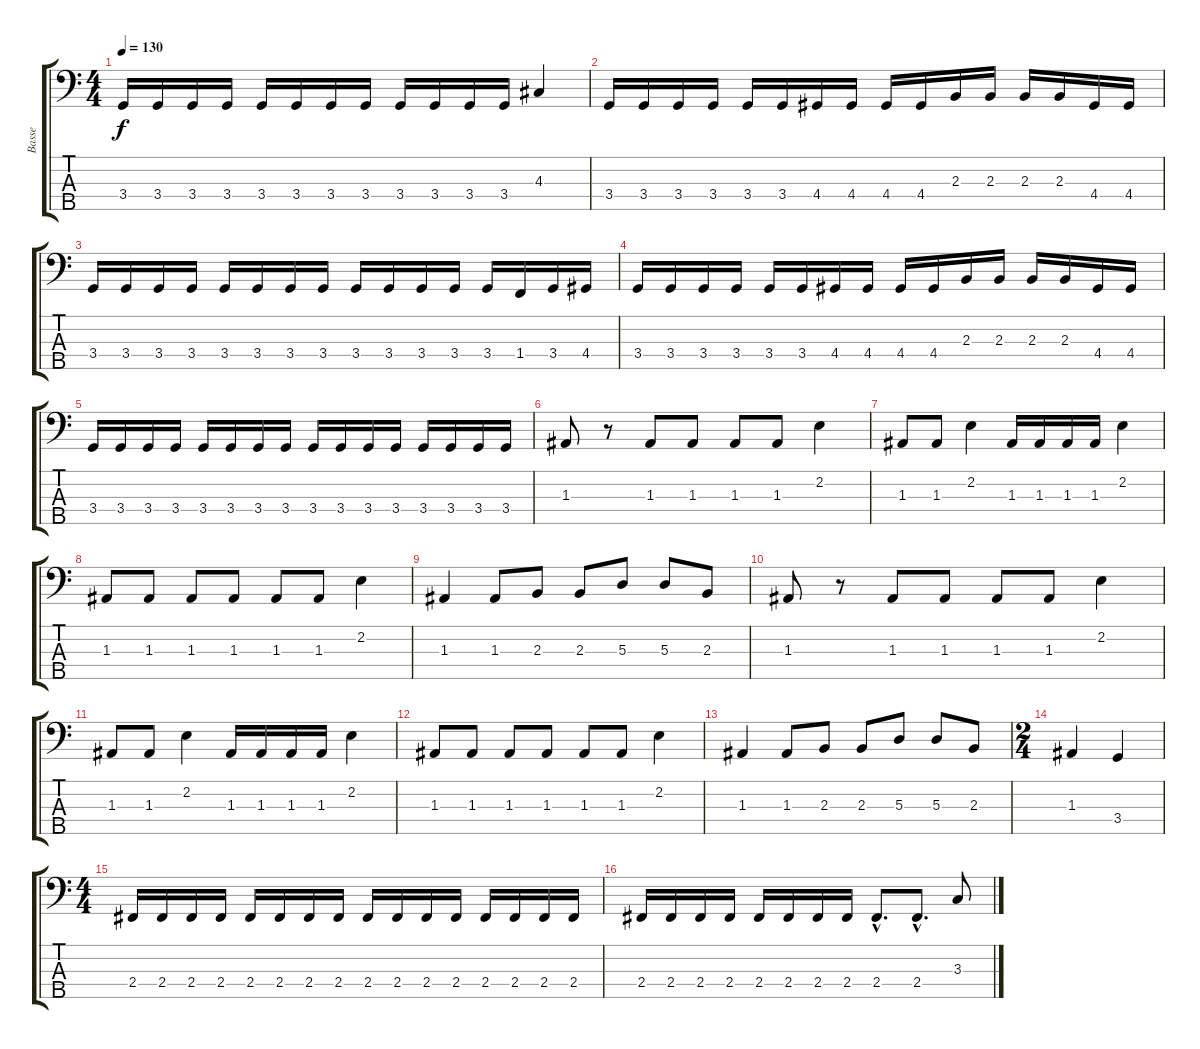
\track ("Basse" "Basse") {instrument electricbassfinger}
\staff {score tabs}
\tuning (G2 D2 A1 E1 B0) {hide}
\ts (4 4)
\tempo 130
\clef f4
\ks c
3.4.16{dy f} 3.4.16 3.4.16 3.4.16 3.4.16 3.4.16 3.4.16 3.4.16 3.4.16 3.4.16 3.4.16 3.4.16 4.3.4 |
3.4.16 3.4.16 3.4.16 3.4.16 3.4.16 3.4.16 4.4.16 4.4.16 4.4.16 4.4.16 2.3.16 2.3.16 2.3.16 2.3.16 4.4.16 4.4.16 |
3.4.16 3.4.16 3.4.16 3.4.16 3.4.16 3.4.16 3.4.16 3.4.16 3.4.16 3.4.16 3.4.16 3.4.16 3.4.16 1.4.16 3.4.16 4.4.16 |
3.4.16 3.4.16 3.4.16 3.4.16 3.4.16 3.4.16 4.4.16 4.4.16 4.4.16 4.4.16 2.3.16 2.3.16 2.3.16 2.3.16 4.4.16 4.4.16 |
3.4.16 3.4.16 3.4.16 3.4.16 3.4.16 3.4.16 3.4.16 3.4.16 3.4.16 3.4.16 3.4.16 3.4.16 3.4.16 3.4.16 3.4.16 3.4.16 |
1.3.8 r.8 1.3.8 1.3.8 1.3.8 1.3.8 2.2.4 |
1.3.8 1.3.8 2.2.4 1.3.16 1.3.16 1.3.16 1.3.16 2.2.4 |
1.3.8 1.3.8 1.3.8 1.3.8 1.3.8 1.3.8 2.2.4 |
1.3.4 1.3.8 2.3.8 2.3.8 5.3.8 5.3.8 2.3.8 |
1.3.8 r.8 1.3.8 1.3.8 1.3.8 1.3.8 2.2.4 |
1.3.8 1.3.8 2.2.4 1.3.16 1.3.16 1.3.16 1.3.16 2.2.4 |
1.3.8 1.3.8 1.3.8 1.3.8 1.3.8 1.3.8 2.2.4 |
1.3.4 1.3.8 2.3.8 2.3.8 5.3.8 5.3.8 2.3.8 |
\ts (2 4)
1.3.4 3.4.4 |
\ts (4 4)
2.4.16 2.4.16 2.4.16 2.4.16 2.4.16 2.4.16 2.4.16 2.4.16 2.4.16 2.4.16 2.4.16 2.4.16 2.4.16 2.4.16 2.4.16 2.4.16 |
2.4.16 2.4.16 2.4.16 2.4.16 2.4.16 2.4.16 2.4.16 2.4.16 2.4{hac}.8{d} 2.4{hac}.8{d} 3.3.8
